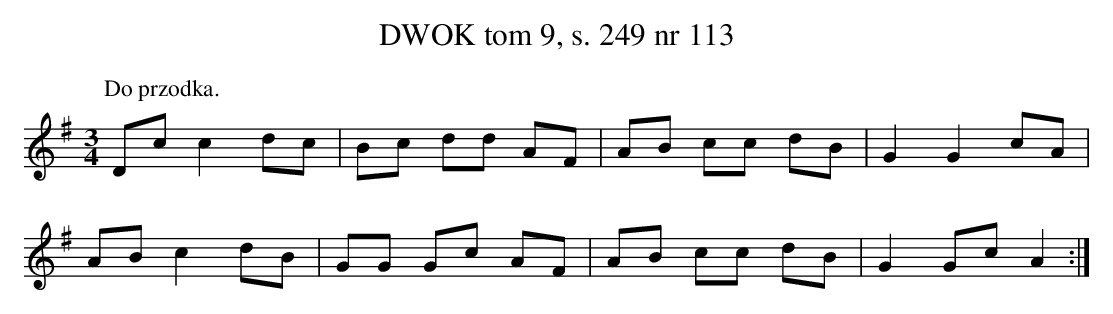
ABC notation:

X:1
T:DWOK tom 9, s. 249 nr 113
L:1/16
M:3/4
K:G
P:Do przodka.
D2c2 c4 d2c2|B2c2 d2d2 A2F2|A2B2 c2c2 d2B2|G4 G4 c2A2|
A2B2 c4 d2B2|G2G2 G2c2 A2F2|A2B2 c2c2 d2B2|G4 G2c2 A4:|
